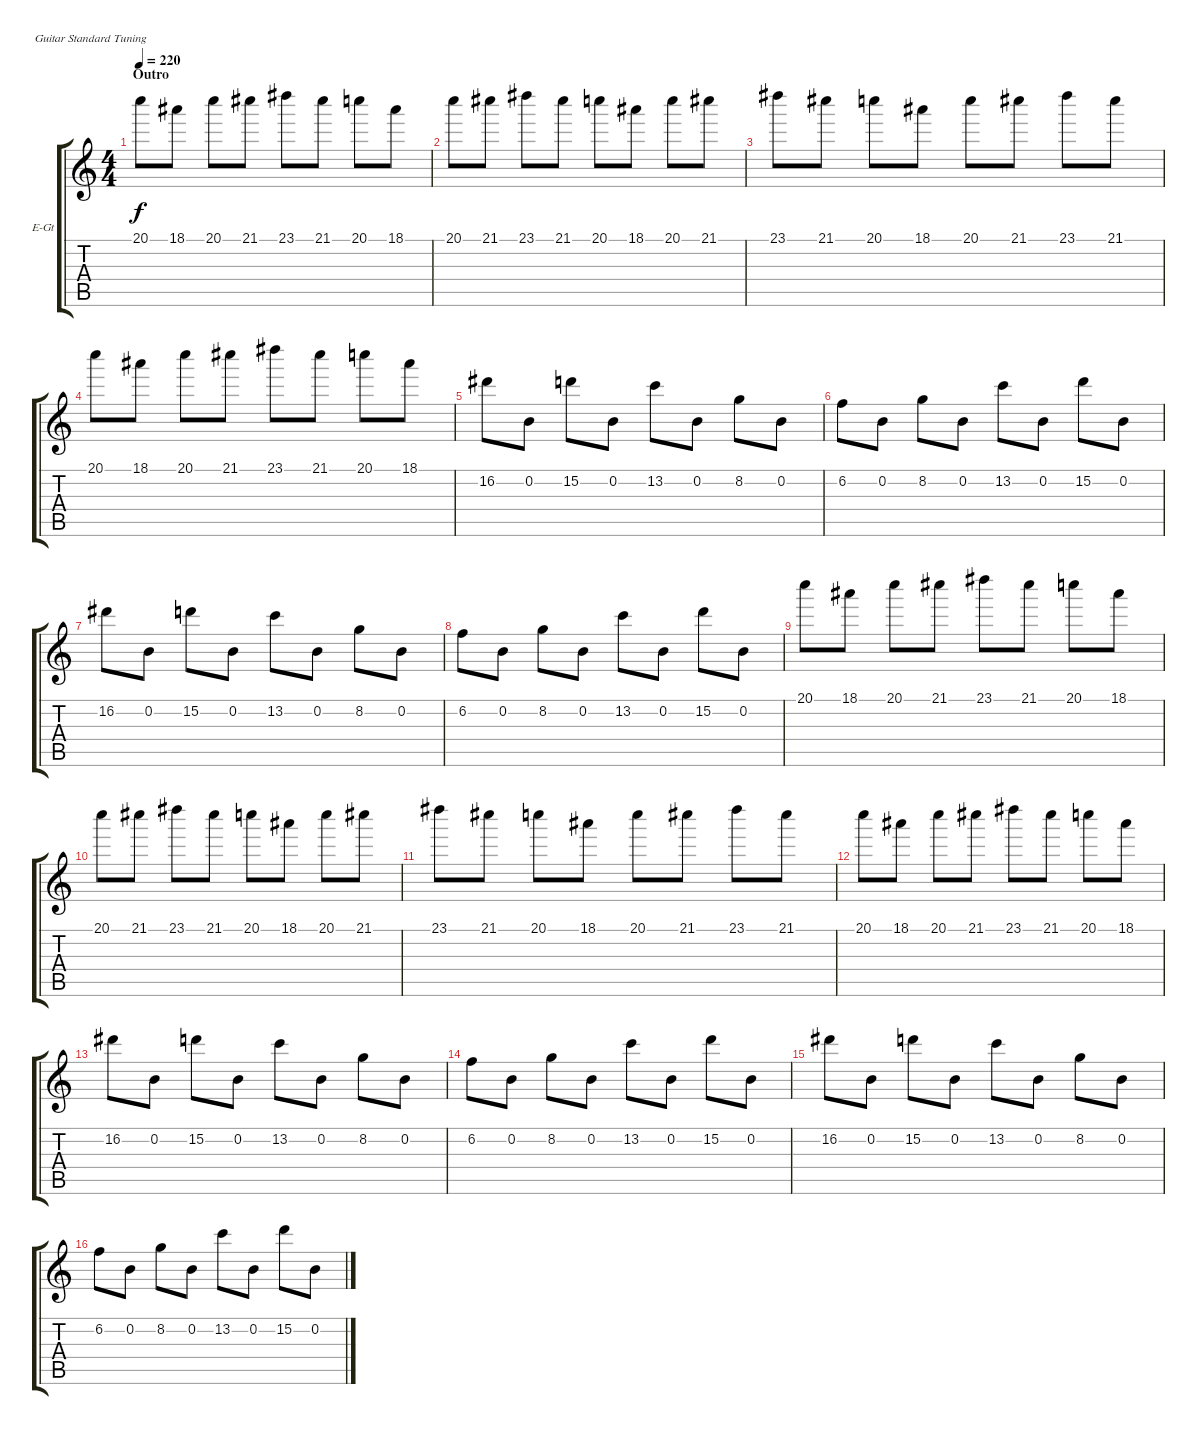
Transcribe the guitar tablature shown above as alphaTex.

\defaultSystemsLayout 4
\bracketExtendMode groupsimilarinstruments
\firstSystemTrackNameOrientation horizontal
\otherSystemsTrackNameOrientation horizontal
\track ("Electric Guitar" "E-Gt") {instrument distortionguitar}
\staff {score tabs}
\tuning (E4 B3 G3 D3 A2 E2)
\ts (4 4)
\section ("" "Outro")
\tempo 220
\clef g2
\ks c
20.1.8{dy f} 18.1.8 20.1.8 21.1.8 23.1.8 21.1.8 20.1.8 18.1.8 |
20.1.8 21.1.8 23.1.8 21.1.8 20.1.8 18.1.8 20.1.8 21.1.8 |
23.1.8 21.1.8 20.1.8 18.1.8 20.1.8 21.1.8 23.1.8 21.1.8 |
20.1.8 18.1.8 20.1.8 21.1.8 23.1.8 21.1.8 20.1.8 18.1.8 |
16.2.8 0.2.8 15.2.8 0.2.8 13.2.8 0.2.8 8.2.8 0.2.8 |
6.2.8 0.2.8 8.2.8 0.2.8 13.2.8 0.2.8 15.2.8 0.2.8 |
16.2.8 0.2.8 15.2.8 0.2.8 13.2.8 0.2.8 8.2.8 0.2.8 |
6.2.8 0.2.8 8.2.8 0.2.8 13.2.8 0.2.8 15.2.8 0.2.8 |
20.1.8 18.1.8 20.1.8 21.1.8 23.1.8 21.1.8 20.1.8 18.1.8 |
20.1.8 21.1.8 23.1.8 21.1.8 20.1.8 18.1.8 20.1.8 21.1.8 |
23.1.8 21.1.8 20.1.8 18.1.8 20.1.8 21.1.8 23.1.8 21.1.8 |
20.1.8 18.1.8 20.1.8 21.1.8 23.1.8 21.1.8 20.1.8 18.1.8 |
16.2.8 0.2.8 15.2.8 0.2.8 13.2.8 0.2.8 8.2.8 0.2.8 |
6.2.8 0.2.8 8.2.8 0.2.8 13.2.8 0.2.8 15.2.8 0.2.8 |
16.2.8 0.2.8 15.2.8 0.2.8 13.2.8 0.2.8 8.2.8 0.2.8 |
6.2.8 0.2.8 8.2.8 0.2.8 13.2.8 0.2.8 15.2.8 0.2.8
